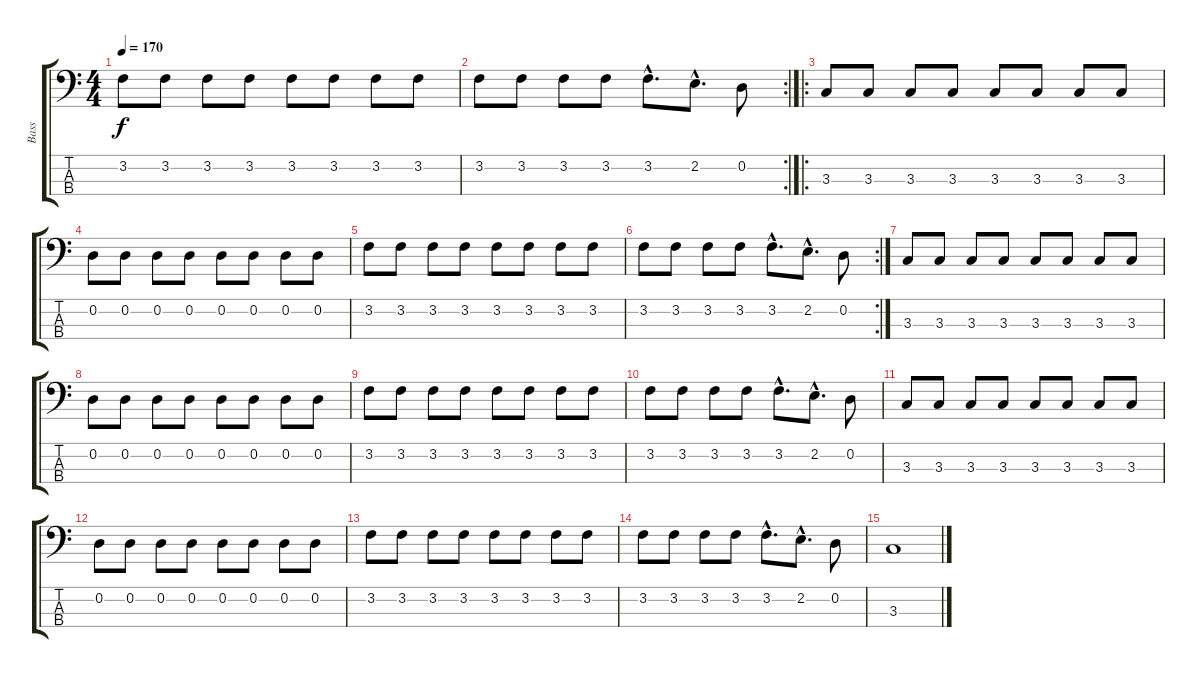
\track ("Bass" "Bass") {instrument electricbasspick}
\staff {score tabs}
\tuning (G2 D2 A1 E1) {hide}
\ts (4 4)
\tempo 170
\clef f4
\ks c
3.2.8{dy f} 3.2.8 3.2.8 3.2.8 3.2.8 3.2.8 3.2.8 3.2.8 |
\rc 2
3.2.8 3.2.8 3.2.8 3.2.8 3.2{hac}.8{d} 2.2{hac}.8{d} 0.2.8 |
\ro
3.3.8 3.3.8 3.3.8 3.3.8 3.3.8 3.3.8 3.3.8 3.3.8 |
0.2.8 0.2.8 0.2.8 0.2.8 0.2.8 0.2.8 0.2.8 0.2.8 |
3.2.8 3.2.8 3.2.8 3.2.8 3.2.8 3.2.8 3.2.8 3.2.8 |
\rc 2
3.2.8 3.2.8 3.2.8 3.2.8 3.2{hac}.8{d} 2.2{hac}.8{d} 0.2.8 |
3.3.8 3.3.8 3.3.8 3.3.8 3.3.8 3.3.8 3.3.8 3.3.8 |
0.2.8 0.2.8 0.2.8 0.2.8 0.2.8 0.2.8 0.2.8 0.2.8 |
3.2.8 3.2.8 3.2.8 3.2.8 3.2.8 3.2.8 3.2.8 3.2.8 |
3.2.8 3.2.8 3.2.8 3.2.8 3.2{hac}.8{d} 2.2{hac}.8{d} 0.2.8 |
3.3.8 3.3.8 3.3.8 3.3.8 3.3.8 3.3.8 3.3.8 3.3.8 |
0.2.8 0.2.8 0.2.8 0.2.8 0.2.8 0.2.8 0.2.8 0.2.8 |
3.2.8 3.2.8 3.2.8 3.2.8 3.2.8 3.2.8 3.2.8 3.2.8 |
3.2.8 3.2.8 3.2.8 3.2.8 3.2{hac}.8{d} 2.2{hac}.8{d} 0.2.8 |
3.3.1
